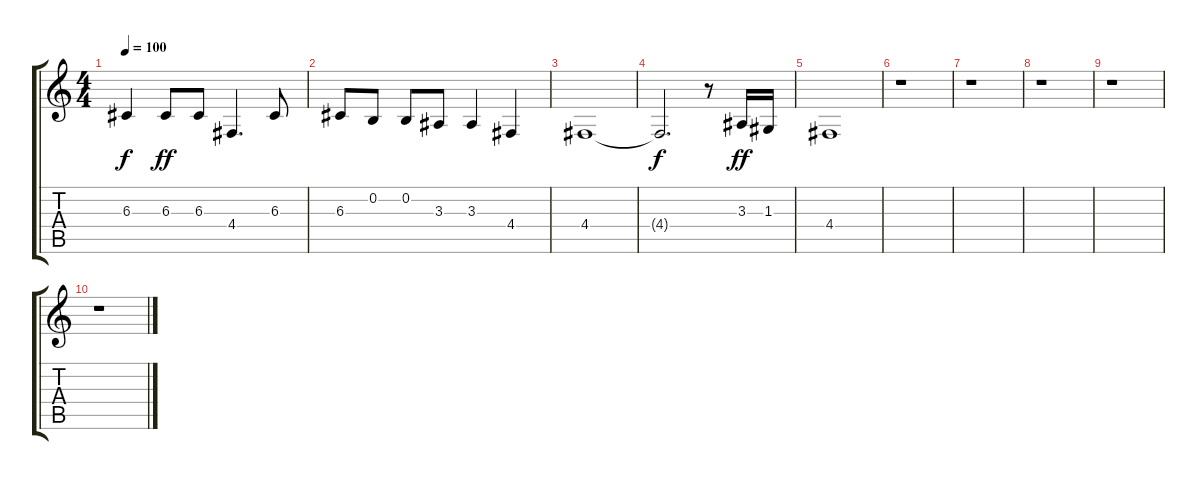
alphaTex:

\track "" {instrument synthvoice}
\staff {score tabs}
\tuning (E4 B3 G3 D3 A2 E2) {hide}
\ts (4 4)
\tempo 100
\clef g2
\ks c
6.3{t}.4{dy f} 6.3.8{dy ff} 6.3.8 4.4.4{d} 6.3.8 |
6.3.8 0.2.8 0.2.8 3.3.8 3.3.4 4.4.4 |
4.4.1 |
4.4{t}.2{d dy f} r.8 3.3.16{dy ff} 1.3.16 |
4.4.1 |
r.1 |
r.1 |
r.1 |
r.1 |
r.1
